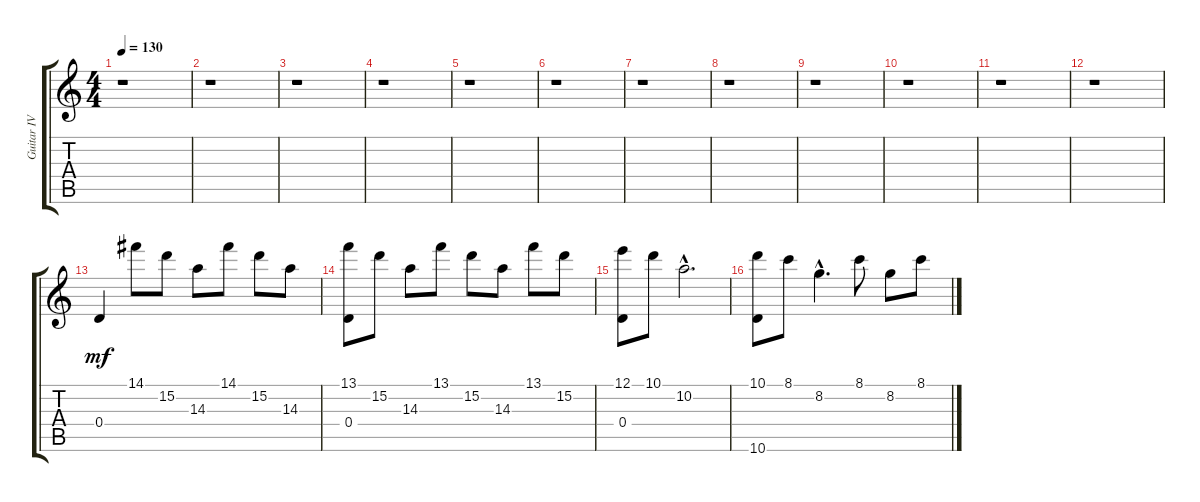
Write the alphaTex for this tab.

\track ("Guitar IV" "Guitar IV") {instrument acousticguitarsteel}
\staff {score tabs}
\tuning (E4 B3 G3 D3 A2 E2) {hide}
\ts (4 4)
\tempo 130
\clef g2
\ks c
r.1{dy mf} |
r.1 |
r.1 |
r.1 |
r.1 |
r.1 |
r.1 |
r.1 |
r.1 |
r.1 |
r.1 |
r.1 |
0.4.4 14.1.8 15.2.8 14.3.8 14.1.8 15.2.8 14.3.8 |
(13.1 0.4).8 15.2.8 14.3.8 13.1.8 15.2.8 14.3.8 13.1.8 15.2.8 |
(12.1 0.4).8 10.1.8 10.2{hac}.2{d} |
(10.1 10.6).8 8.1.8 8.2{hac}.4{d} 8.1.8 8.2.8 8.1.8
